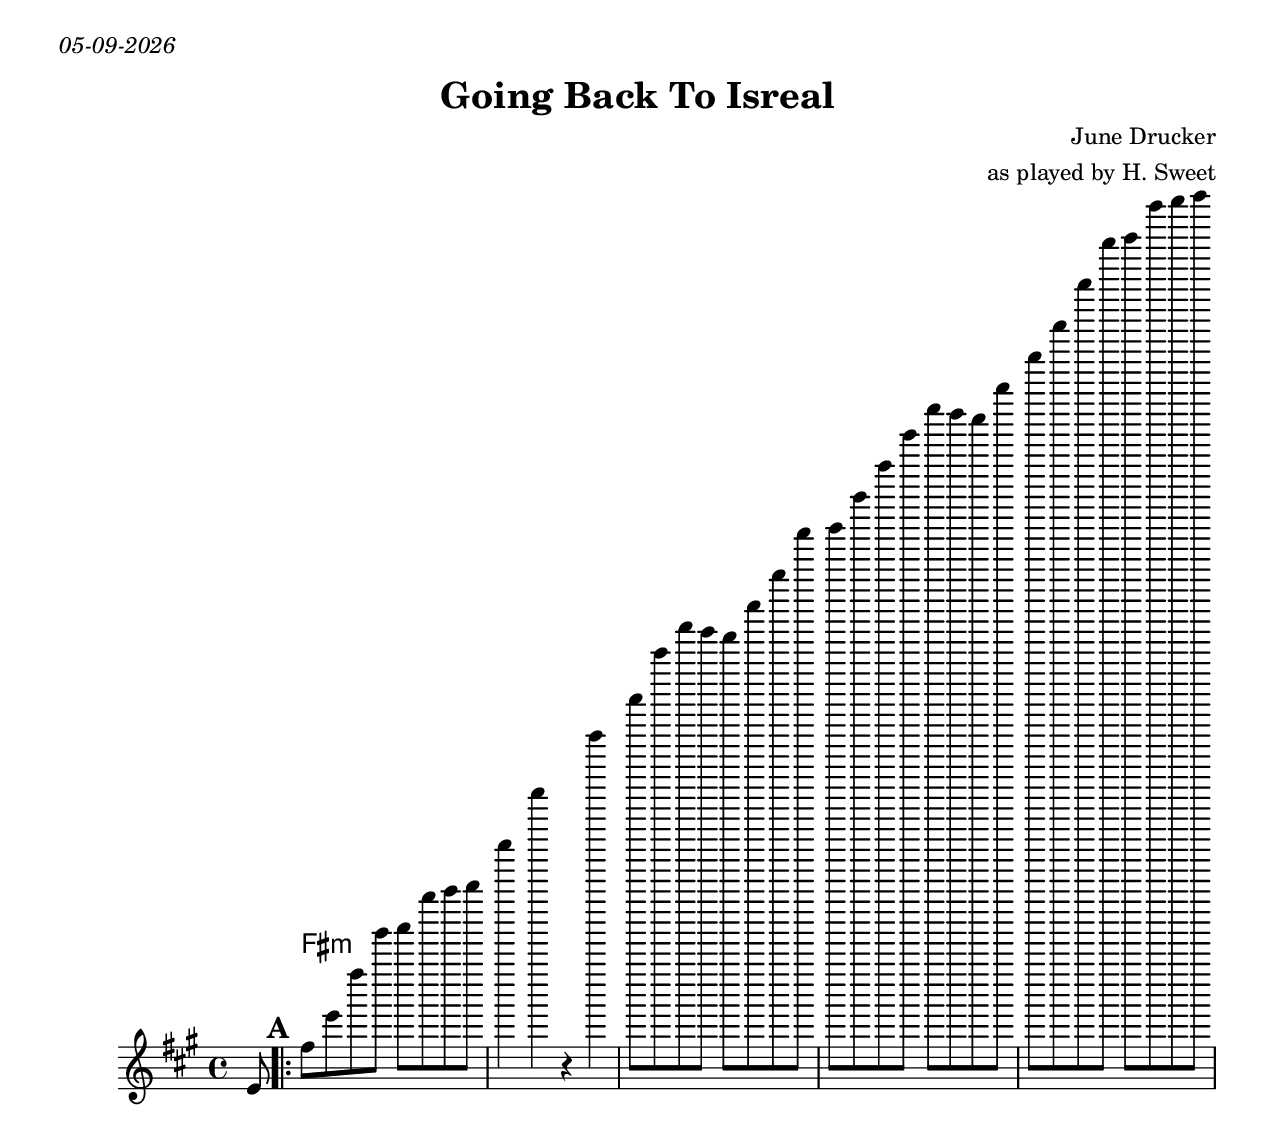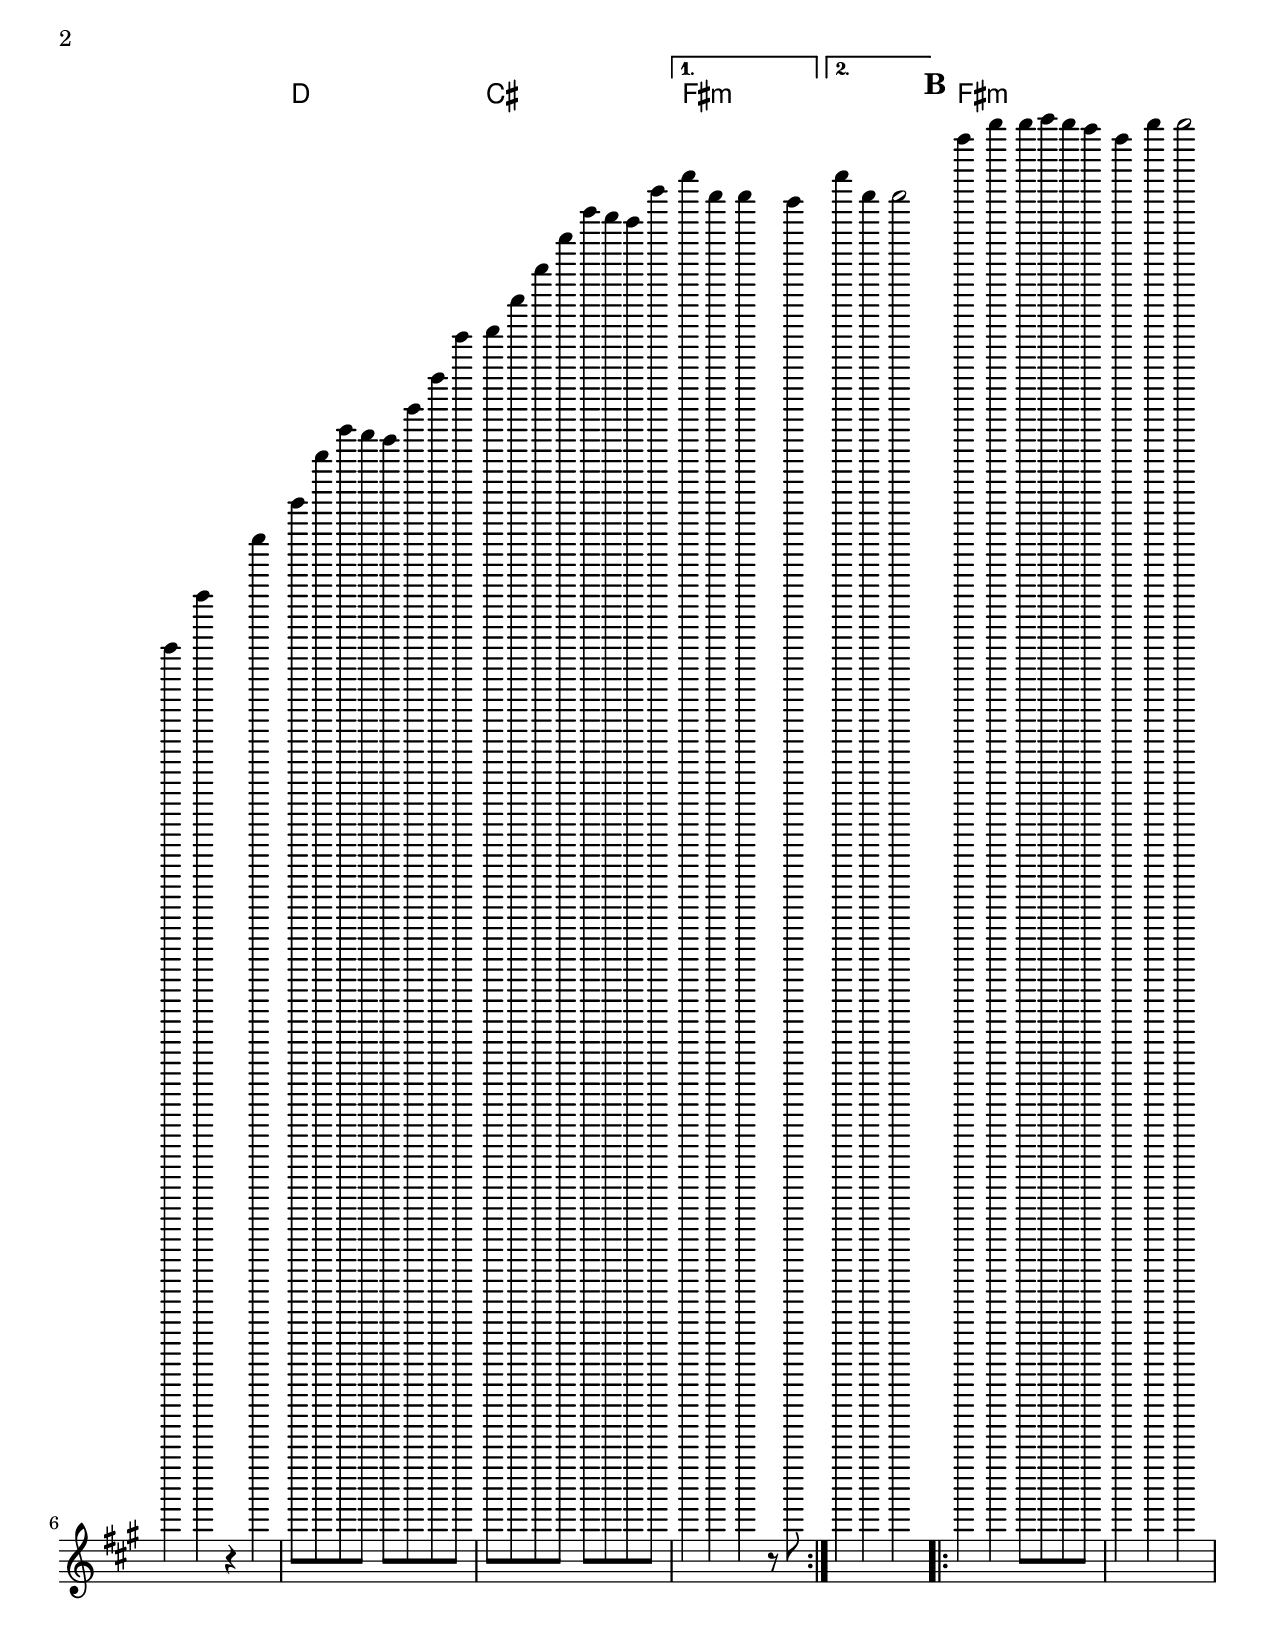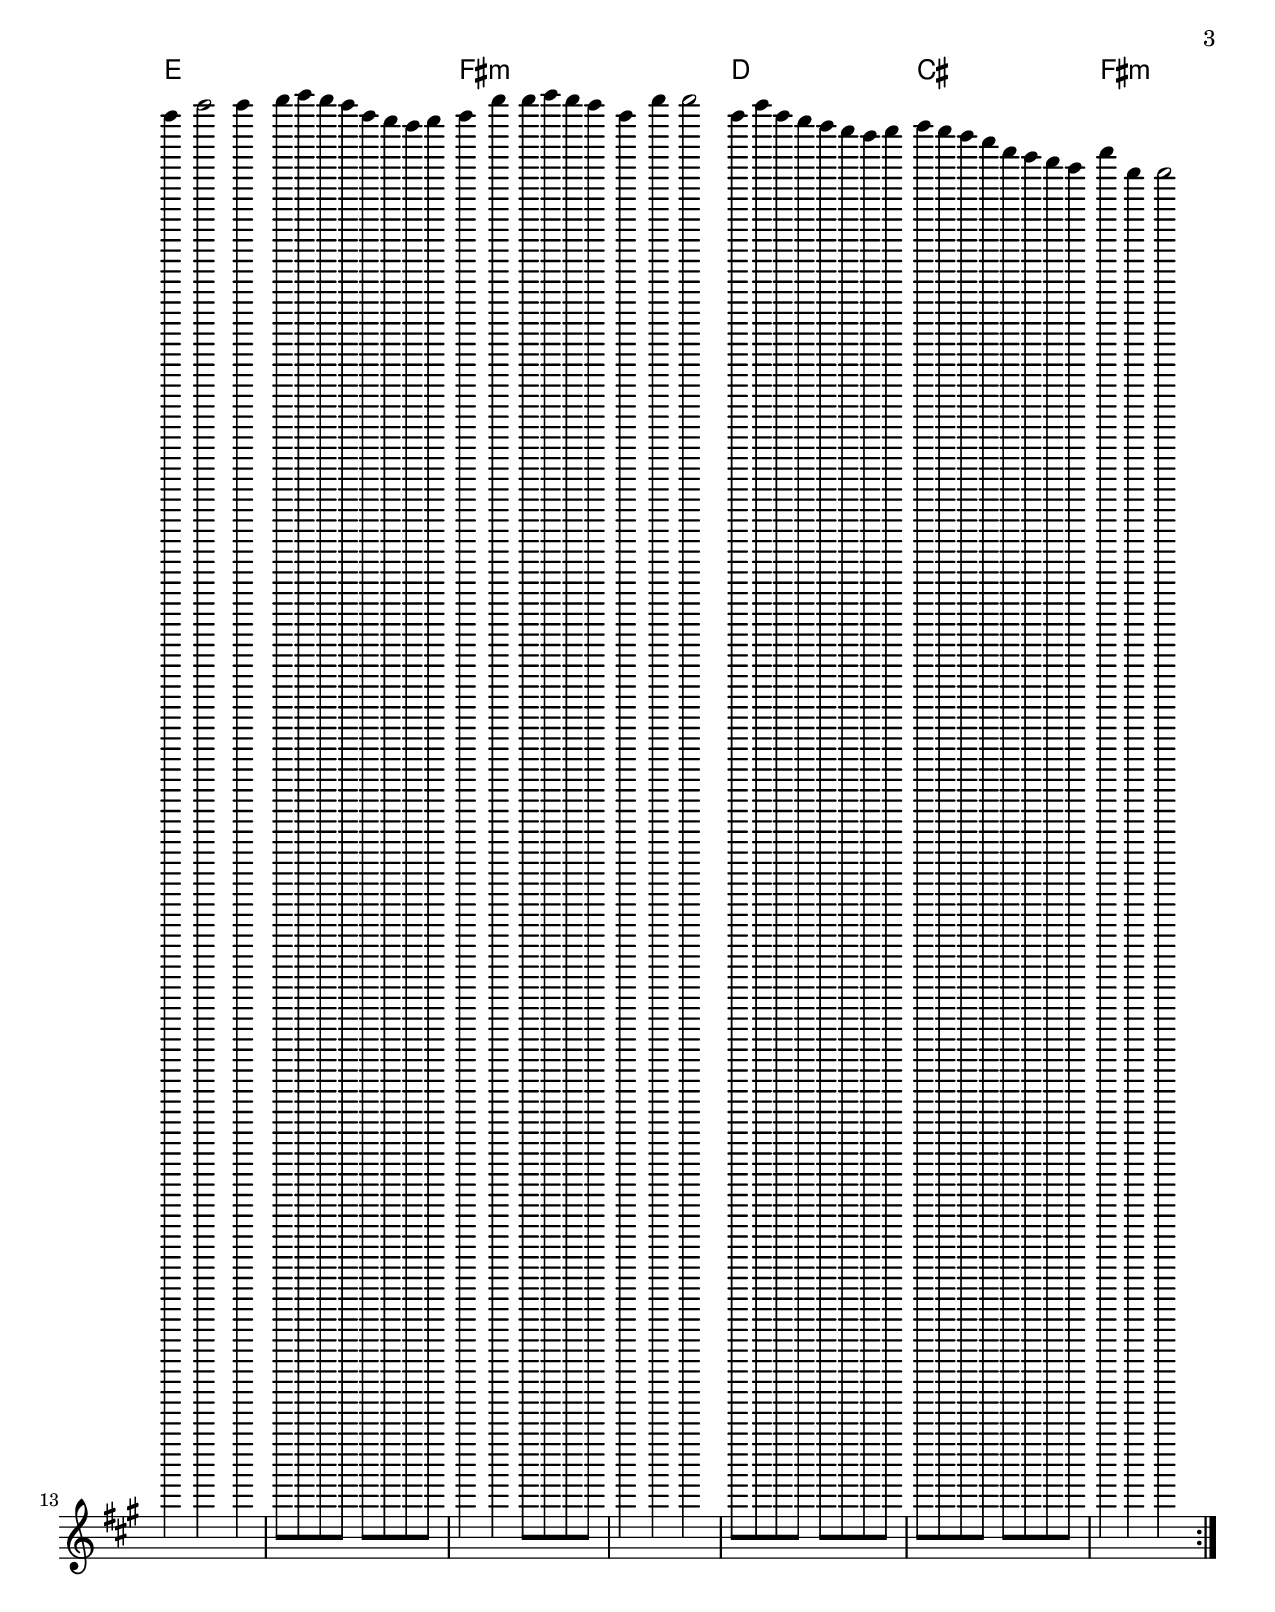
\version "2.18.0"
\include "english.ly"
\paper{
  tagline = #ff
  print-all-headers = ##t
  #(set-paper-size "letter")
}
date = #(strftime "%d-%m-%Y" (localtime (current-time)))

\markup{ \italic{ \date }  }

%\markup{ Got something to say? }

global = {
  \clef treble
  \key fs \minor
  \time 4/4
  \set Score.markFormatter = #format-mark-box-alphabet
}

%#################################### Melody ########################
%melody =  \transpose c d \relative c' {  %transpose for clarinet
theme = {
  fs'8 e' fs' gs' a gs' a b
  cs'4 fs' r cs''~
  cs'8 e'8 cs' b a gs' fs' gs'
  a8 gs' fs' e'
  cs'8 b a gs'
}

melody = \relative c' {
  \global
  \partial 8 e8 %lead in notes

  \repeat volta 2{
   \mark \default
   \theme
   \theme
   %e4 a, a2~


  }
  \alternative {
    {cs4 fs, fs r8 e8}

    {cs'4 fs, fs2 }
  }

  \repeat volta 2{
   \mark \default
   cs''4 fs fs8 gs fs e
  cs4 fs fs2
  cs4 e2 e4|
  fs8 gs fs e cs b a b

  cs4 fs fs8 gs fs e
  cs4 fs fs2

  cs8 e8 cs b a gs fs gs
  a8 gs fs e
  cs8 b a gs
   cs4 fs, fs2~
  }


}
%################################# Lyrics #####################
%\addlyrics{ \set stanza = #"1. " }
%################################# Chords #######################
harmonies = \chordmode {
 s8
 fs1*6:m
 d1
 cs1
 fs1*2:m
 % B
 fs1*2:m
 e1*2
 fs1*2:m
 d1
 cs1
 fs1:m
}

\score {
  <<
    \new ChordNames {
      \set chordChanges = ##f
      \harmonies
    }
    \new Staff   \melody
  >>
  \header{
    title= "Going Back To Isreal"
    subtitle=""
    composer= "June Drucker"
    instrument =""
    arranger= "as played by H. Sweet"
  }
  \layout{indent = 1.0\cm}
  \midi {
    \tempo 4 = 120

    % \midi { }
  }
}
%{
% more verses:
\markup{}
\markup {
  \fill-line {
    \hspace #0.1 % distance from left margin
    \column {
      \line { "1."
	\column {
	  ""
	}
      }
      \hspace #0.2 % vertical distance between verses
      \line { "2."
	\column {
	 ""
	}
      }
    }
    \hspace #0.1  % horiz. distance between columns
    \column {
      \line { "3."
	\column {
	  ""
	}
      }
      \hspace #0.2 % distance between verses
      \line { "4."
	\column {
	 ""
	}
      }
    }
    \hspace #0.1 % distance to right margin
  }
}

%}
